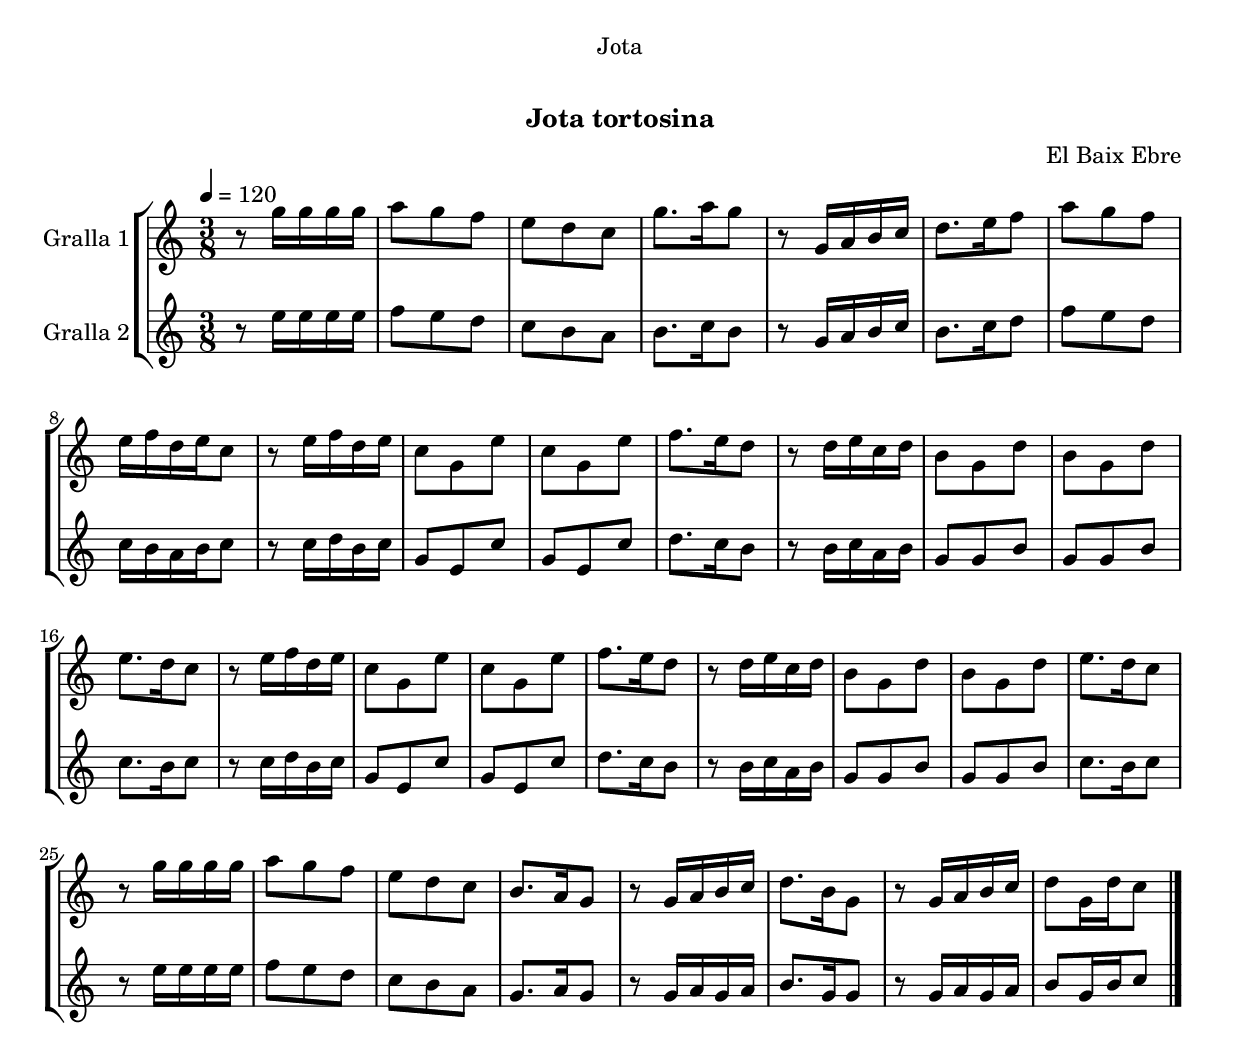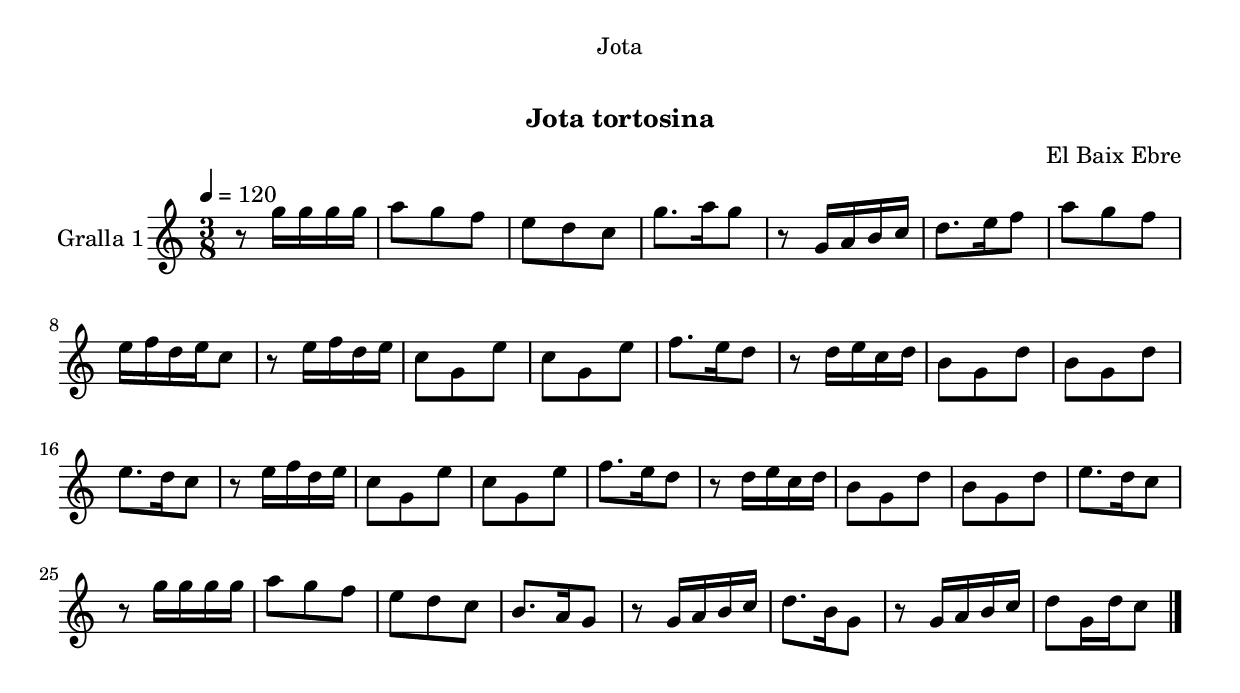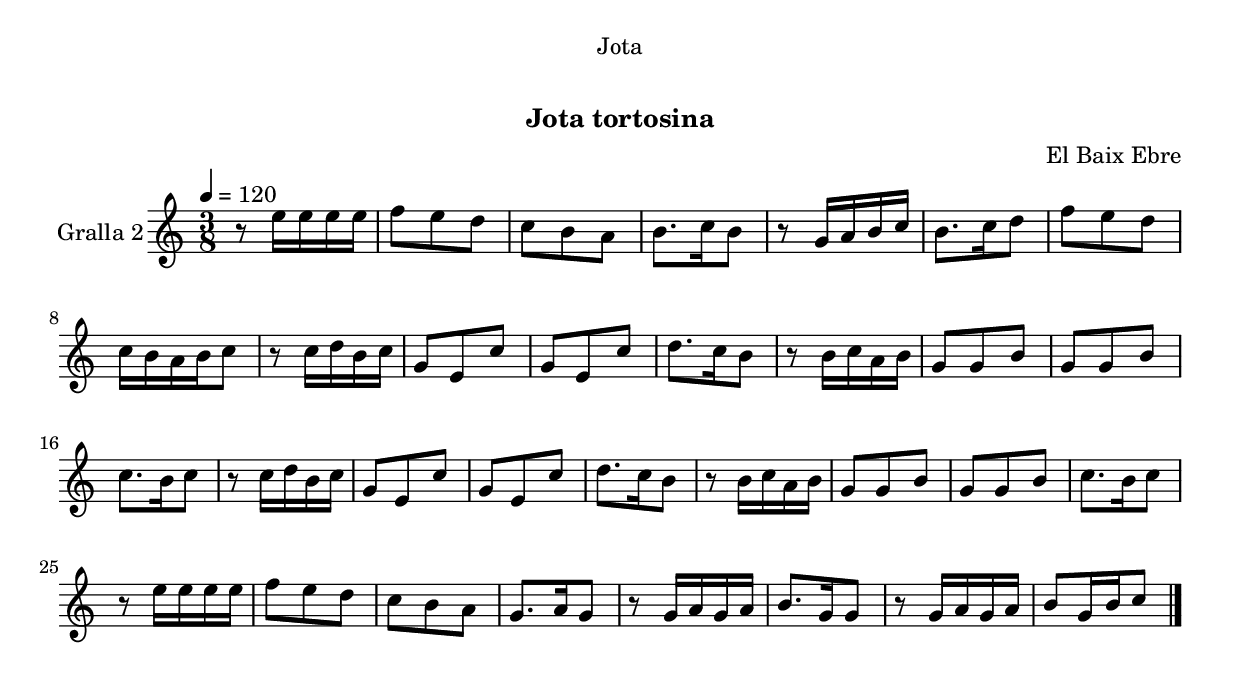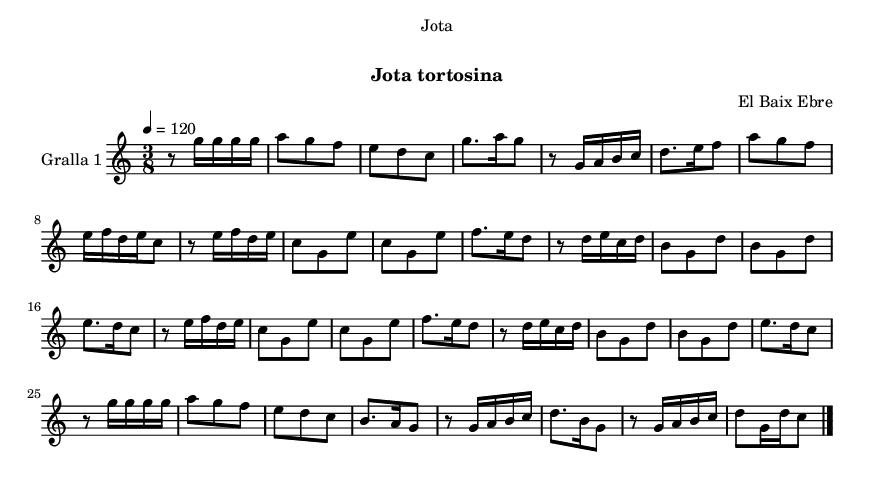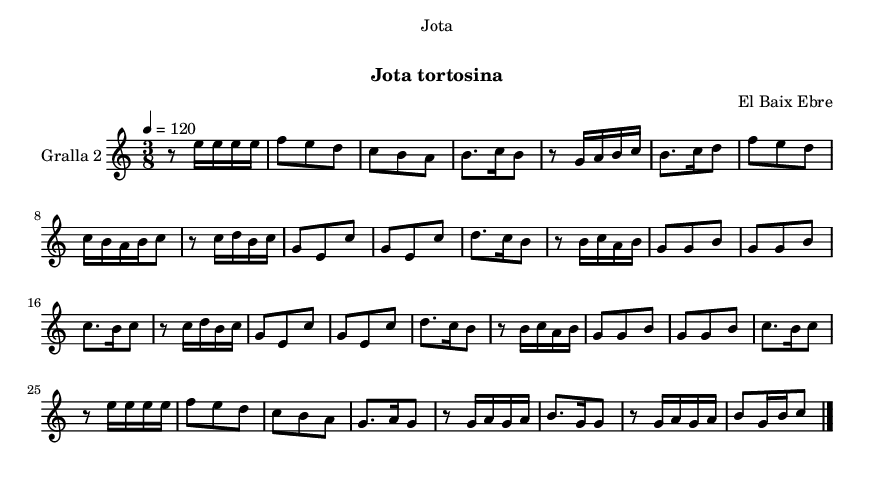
\version "2.16.0"

\header {
  dedication="Jota"
  title="   "
  subtitle="Jota tortosina"
  subsubtitle=""
  poet=""
  meter=""
  piece=""
  composer="El Baix Ebre"
  arranger=""
  opus=""
  instrument=""
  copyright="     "
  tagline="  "
}

liniaroAa =
\relative g''
{
  \tempo 4=120
  \clef treble
  \key c \major
  \time 3/8
  r8 g16 g g g  |
  a8 g f  |
  e8 d c  |
  g'8. a16 g8  |
  %05
  r8 g,16 a b c  |
  d8. e16 f8  |
  a8 g f  |
  e16 f d e c8  |
  r8 e16 f d e  |
  %10
  c8 g e'  |
  c8 g e'  |
  f8. e16 d8  |
  r8 d16 e c d  |
  b8 g d'  |
  %15
  b8 g d'  |
  e8. d16 c8  |
  r8 e16 f d e  |
  c8 g e'  |
  c8 g e'  |
  %20
  f8. e16 d8  |
  r8 d16 e c d  |
  b8 g d'  |
  b8 g d'  |
  e8. d16 c8  |
  %25
  r8 g'16 g g g  |
  a8 g f  |
  e8 d c  |
  b8. a16 g8  |
  r8 g16 a b c  |
  %30
  d8. b16 g8  |
  r8 g16 a b c  |
  d8 g,16 d' c8  \bar "|."
}

liniaroAb =
\relative e''
{
  \tempo 4=120
  \clef treble
  \key c \major
  \time 3/8
  r8 e16 e e e  |
  f8 e d  |
  c8 b a  |
  b8. c16 b8  |
  %05
  r8 g16 a b c  |
  b8. c16 d8  |
  f8 e d  |
  c16 b a b c8  |
  r8 c16 d b c  |
  %10
  g8 e c'  |
  g8 e c'  |
  d8. c16 b8  |
  r8 b16 c a b  |
  g8 g b  |
  %15
  g8 g b  |
  c8. b16 c8  |
  r8 c16 d b c  |
  g8 e c'  |
  g8 e c'  |
  %20
  d8. c16 b8  |
  r8 b16 c a b  |
  g8 g b  |
  g8 g b  |
  c8. b16 c8  |
  %25
  r8 e16 e e e  |
  f8 e d  |
  c8 b a  |
  g8. a16 g8  |
  r8 g16 a g a  |
  %30
  b8. g16 g8  |
  r8 g16 a g a  |
  b8 g16 b c8  \bar "|."
}

\book {

\paper {
  print-page-number = false
}

\bookpart {
  \score {
    \new StaffGroup {
      \override Score.RehearsalMark #'self-alignment-X = #LEFT
      <<
        \new Staff \with {instrumentName = #"Gralla 1" } \liniaroAa
        \new Staff \with {instrumentName = #"Gralla 2" } \liniaroAb
      >>
    }
    \layout {}
  }\score { \unfoldRepeats
    \new StaffGroup {
      \override Score.RehearsalMark #'self-alignment-X = #LEFT
      <<
        \new Staff \with {instrumentName = #"Gralla 1" } \liniaroAa
        \new Staff \with {instrumentName = #"Gralla 2" } \liniaroAb
      >>
    }
    \midi {}
  }
}

\bookpart {
  \header {}
  \score {
    \new StaffGroup {
      \override Score.RehearsalMark #'self-alignment-X = #LEFT
      <<
        \new Staff \with {instrumentName = #"Gralla 1" } \liniaroAa
      >>
    }
    \layout {}
  }\score { \unfoldRepeats
    \new StaffGroup {
      \override Score.RehearsalMark #'self-alignment-X = #LEFT
      <<
        \new Staff \with {instrumentName = #"Gralla 1" } \liniaroAa
      >>
    }
    \midi {}
  }
}

\bookpart {
  \header {}
  \score {
    \new StaffGroup {
      \override Score.RehearsalMark #'self-alignment-X = #LEFT
      <<
        \new Staff \with {instrumentName = #"Gralla 2" } \liniaroAb
      >>
    }
    \layout {}
  }\score { \unfoldRepeats
    \new StaffGroup {
      \override Score.RehearsalMark #'self-alignment-X = #LEFT
      <<
        \new Staff \with {instrumentName = #"Gralla 2" } \liniaroAb
      >>
    }
    \midi {}
  }
}

}

\book {

\paper {
  print-page-number = false
  #(set-paper-size "a6landscape")
  #(layout-set-staff-size 14)
}

\bookpart {
  \header {}
  \score {
    \new StaffGroup {
      \override Score.RehearsalMark #'self-alignment-X = #LEFT
      <<
        \new Staff \with {instrumentName = #"Gralla 1" } \liniaroAa
      >>
    }
    \layout {}
  }
}

\bookpart {
  \header {}
  \score {
    \new StaffGroup {
      \override Score.RehearsalMark #'self-alignment-X = #LEFT
      <<
        \new Staff \with {instrumentName = #"Gralla 2" } \liniaroAb
      >>
    }
    \layout {}
  }
}

}

